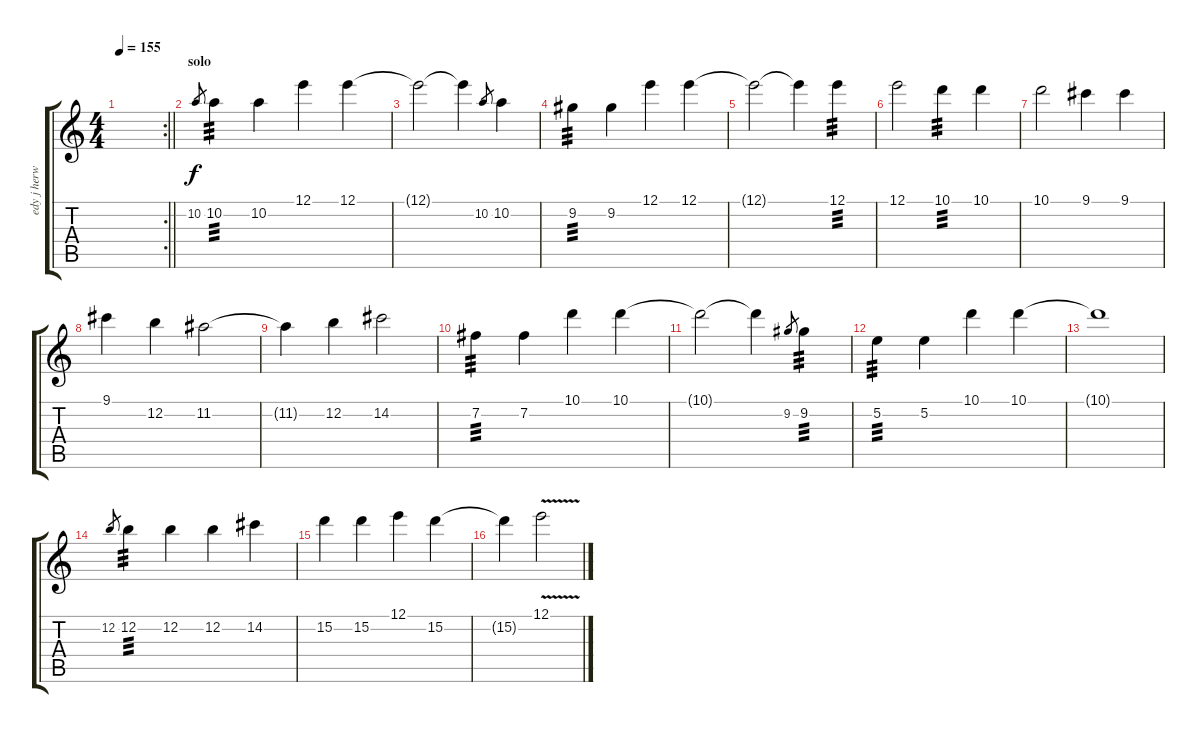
\track ("edy j herwan" "edy j herw") {instrument distortionguitar}
\staff {score tabs}
\tuning (E4 B3 G3 D3 A2 E2) {hide}
\rc 2
\ts (4 4)
\tempo 155
\clef g2
\barLineRight lightlight
\ks c
|
\section ("" "solo")
10.2.8{gr} 10.2.4{tp 3} 10.2.4 12.1.4 12.1.4 |
12.1{t}.2 12.1{t}.4 10.2.8{gr} 10.2.4 |
9.2.4{tp 3} 9.2.4 12.1.4 12.1.4 |
12.1{t}.2 12.1{t}.4 12.1.4{tp 3} |
12.1.2 10.1.4{tp 3} 10.1.4 |
10.1.2 9.1.4 9.1.4 |
9.1.4 12.2.4 11.2.2 |
11.2{t}.4 12.2.4 14.2.2 |
7.2.4{tp 3} 7.2.4 10.1.4 10.1.4 |
10.1{t}.2 10.1{t}.4 9.2.8{gr} 9.2.4{tp 3} |
5.2.4{tp 3} 5.2.4 10.1.4 10.1.4 |
10.1{t}.1 |
12.2.8{gr} 12.2.4{tp 3} 12.2.4 12.2.4 14.2.4 |
15.2.4 15.2.4 12.1.4 15.2.4 |
15.2{t}.4 12.1{v}.2
